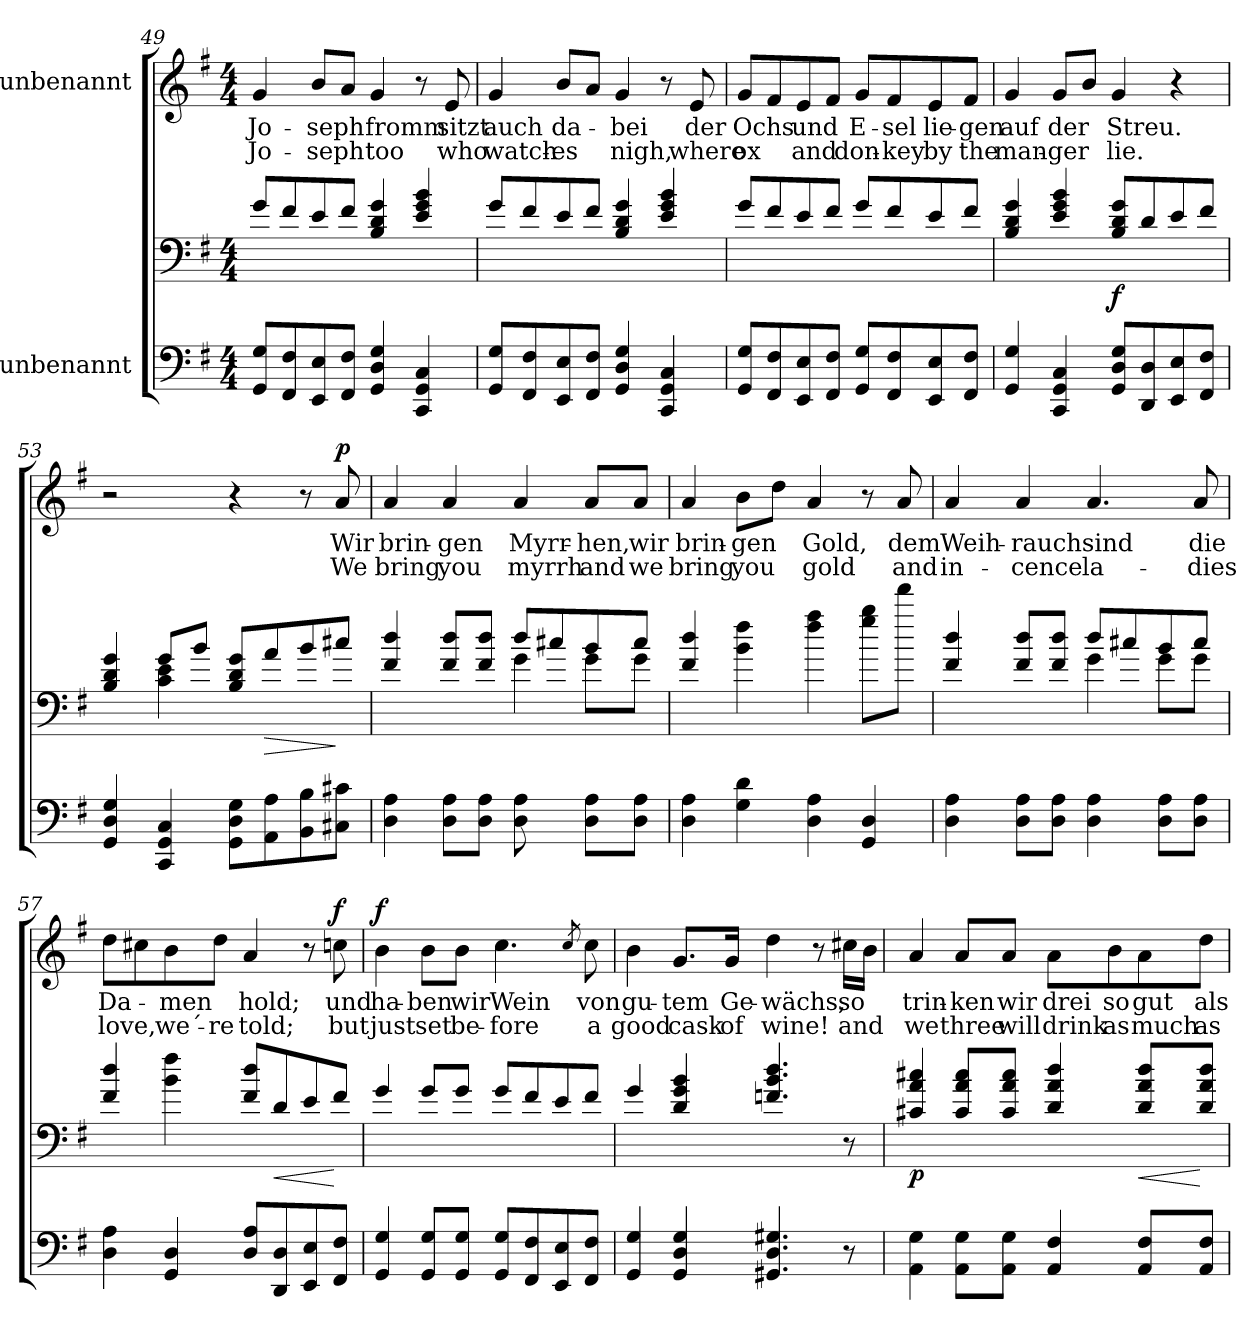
**kern	**kern	**dynam	**kern	**text	**text	**dynam
*part2	*part2	*part2	*part1	*part1	*part1	*part1
*staff3	*staff2	*staff2/3	*staff1	*staff1	*staff1	*staff1
*I"unbenannt	*	*	*I"unbenannt	*	*	*
*clefF4	*clefF4	*	*clefG2	*	*	*
*k[f#]	*k[f#]	*	*k[f#]	*	*	*
*M4/4	*M4/4	*	*M4/4	*	*	*
=49	=49	=49	=49	=49	=49	=49
!	!	!	!	!LO:LY:b	!LO:LY:b	!
8GG/ 8G/L	8g/L	.	4g/	Jo-	Jo-	.
8FF#/ 8F#/	8f#/	.	.	.	.	.
!	!	!	!	!LO:LY:b	!LO:LY:b	!
8EE/ 8E/	8e/	.	8b/L	seph	seph	.
8FF#/ 8F#/J	8f#/J	.	8a/J	.	.	.
!	!	!	!	!LO:LY:b	!LO:LY:b	!
4GG/ 4D/ 4G/	4B/ 4d/ 4g/	.	4g/	fromm	too	.
4CC/ 4GG/ 4C/	4e/ 4g/ 4b/	.	8r	.	.	.
!	!	!	!	!LO:LY:b	!LO:LY:b	!
.	.	.	8e/	sitzt	who	.
=50	=50	=50	=50	=50	=50	=50
!	!	!	!	!LO:LY:b	!LO:LY:b	!
8GG/ 8G/L	8g/L	.	4g/	auch	watch-	.
8FF#/ 8F#/	8f#/	.	.	.	.	.
!	!	!	!	!LO:LY:b	!LO:LY:b	!
8EE/ 8E/	8e/	.	8b/L	da-	es	.
8FF#/ 8F#/J	8f#/J	.	8a/J	.	.	.
!	!	!	!	!LO:LY:b	!LO:LY:b	!
4GG/ 4D/ 4G/	4B/ 4d/ 4g/	.	4g/	bei	nigh,	.
4CC/ 4GG/ 4C/	4e/ 4g/ 4b/	.	8r	.	.	.
!	!	!	!	!LO:LY:b	!LO:LY:b	!
.	.	.	8e/	der	where	.
=51	=51	=51	=51	=51	=51	=51
!	!	!	!	!LO:LY:b	!LO:LY:b	!
8GG/ 8G/L	8g/L	.	8g/L	Ochs	ox	.
8FF#/ 8F#/	8f#/	.	8f#/	.	.	.
!	!	!	!	!LO:LY:b	!LO:LY:b	!
8EE/ 8E/	8e/	.	8e/	und	and	.
8FF#/ 8F#/J	8f#/J	.	8f#/J	.	.	.
!	!	!	!	!LO:LY:b	!LO:LY:b	!
8GG/ 8G/L	8g/L	.	8g/L	E-	don-	.
!	!	!	!	!LO:LY:b	!LO:LY:b	!
8FF#/ 8F#/	8f#/	.	8f#/	sel	key	.
!	!	!	!	!LO:LY:b	!LO:LY:b	!
8EE/ 8E/	8e/	.	8e/	lie-	by	.
!	!	!	!	!LO:LY:b	!LO:LY:b	!
8FF#/ 8F#/J	8f#/J	.	8f#/J	gen	the	.
=52	=52	=52	=52	=52	=52	=52
!	!	!	!	!LO:LY:b	!LO:LY:b	!
4GG/ 4G/	4B/ 4d/ 4g/	.	4g/	auf	man-	.
!	!	!	!	!LO:LY:b	!LO:LY:b	!
4CC/ 4GG/ 4C/	4e/ 4g/ 4b/	.	8g/L	der	ger	.
.	.	.	8b/J	.	.	.
!	!	!LO:DY:b	!	!LO:LY:b	!LO:LY:b	!
8GG/ 8D/ 8G/L	8B/ 8d/ 8g/L	f	4g/	Streu.	lie.	.
8DD/ 8D/	8d/	.	.	.	.	.
8EE/ 8E/	8e/	.	4r	.	.	.
8FF#/ 8F#/J	8f#/J	.	.	.	.	.
!!LO:LB:g=z
=53	=53	=53	=53	=53	=53	=53
*	*^	*	*	*	*	*
4GG/ 4D/ 4G/	4B/ 4d/ 4g/	4ryy	.	2r	.	.	.
4CC/ 4GG/ 4C/	8g/L	4c\ 4e\	.	.	.	.	.
.	8b/J	.	.	.	.	.	.
8GG\ 8D\ 8G\L	8B/ 8d/ 8g/L	2ryy	.	4r	.	.	.
!	!	!	!LO:HP:b	!	!	!	!
8AA\ 8A\	8a/	.	>	.	.	.	.
8BB\ 8B\	8b/	.	.	8r	.	.	.
!	!	!	!	!	!LO:LY:b	!LO:LY:b	!LO:DY:b
8C#X\ 8c#X\J	8cc#X/J	.	]	8a/	Wir	We	p
=54	=54	=54	=54	=54	=54	=54	=54
!	!	!	!	!	!LO:LY:b	!LO:LY:b	!
4D\ 4A\	4f#/ 4dd/	2ryy	.	4a/	brin-	bring	.
!	!	!	!	!	!LO:LY:b	!LO:LY:b	!
8D\ 8A\L	8f#/ 8dd/L	.	.	4a/	gen	you	.
8D\ 8A\J	8f#/ 8dd/J	.	.	.	.	.	.
!	!	!	!	!	!LO:LY:b	!LO:LY:b	!
8D\ 8A\	8dd/L	4g\	.	4a/	Myrr-	myrrh	.
8ryy	8cc#X/	.	.	.	.	.	.
!	!	!	!	!	!LO:LY:b	!LO:LY:b	!
8D\ 8A\L	8b/	8g\L	.	8a/L	hen,	and	.
!	!	!	!	!	!LO:LY:b	!LO:LY:b	!
8D\ 8A\J	8cc#/J	8g\J	.	8a/J	wir	we	.
=55	=55	=55	=55	=55	=55	=55	=55
!	!	!	!	!	!LO:LY:b	!LO:LY:b	!
*	*v	*v	*	*	*	*	*
4D\ 4A\	4f#/ 4dd/	.	4a/	brin-	bring	.
!	!	!	!	!LO:LY:b	!LO:LY:b	!
4G\ 4d\	4b\ 4ff#\	.	8b\L	gen	you	.
.	.	.	8dd\J	.	.	.
!	!	!	!	!LO:LY:b	!LO:LY:b	!
4D\ 4A\	4ff#\ 4aa\	.	4a/	Gold,	gold	.
4GG/ 4D/	8gg\ 8bb\L	.	8r	.	.	.
!	!	!	!	!LO:LY:b	!LO:LY:b	!
.	8fff#\J	.	8a/	dem	and	.
=56	=56	=56	=56	=56	=56	=56
*	*^	*	*	*	*	*
!	!	!	!	!	!LO:LY:b	!LO:LY:b	!
4D\ 4A\	4f#/ 4dd/	2ryy	.	4a/	Weih-	in-	.
!	!	!	!	!	!LO:LY:b	!LO:LY:b	!
8D\ 8A\L	8f#/ 8dd/L	.	.	4a/	rauch	cence	.
8D\ 8A\J	8f#/ 8dd/J	.	.	.	.	.	.
!	!	!	!	!	!LO:LY:b	!LO:LY:b	!
4D\ 4A\	8dd/L	4g\	.	4.a/	sind	la-	.
.	8cc#X/	.	.	.	.	.	.
8D\ 8A\L	8b/	8g\L	.	.	.	.	.
!	!	!	!	!	!LO:LY:b	!LO:LY:b	!
8D\ 8A\J	8cc#/J	8g\J	.	8a/	die	dies	.
=57	=57	=57	=57	=57	=57	=57	=57
!	!	!	!	!	!LO:LY:b	!LO:LY:b	!
*	*v	*v	*	*	*	*	*
4D\ 4A\	4f#/ 4dd/	.	8dd\L	Da-	love,	.
.	.	.	8cc#X\	.	.	.
!	!	!	!	!LO:LY:b	!LO:LY:b	!
4GG/ 4D/	4b\ 4ff#\	.	8b\	men	we´-	.
!	!	!	!	!	!LO:LY:b	!
.	.	.	8dd\J	.	re	.
!	!	!	!	!LO:LY:b	!LO:LY:b	!
8D/ 8A/L	8f#/ 8dd/L	.	4a/	hold;	told;	.
!	!	!LO:HP:b	!	!	!	!
8DD/ 8D/	8d/	<	.	.	.	.
8EE/ 8E/	8e/	.	8r	.	.	.
!	!	!	!	!LO:LY:b	!LO:LY:b	!LO:DY:b
8FF#/ 8F#/J	8f#/J	[	8ccn\	und	but	f
!!LO:LB:g=z
=58	=58	=58	=58	=58	=58	=58
!	!	!	!	!LO:LY:b	!LO:LY:b	!LO:DY:b
4GG/ 4G/	4g/	.	4b\	ha-	just	f
!	!	!	!	!LO:LY:b	!LO:LY:b	!
8GG/ 8G/L	8g/L	.	8b\L	ben	set	.
!	!	!	!	!LO:LY:b	!LO:LY:b	!
8GG/ 8G/J	8g/J	.	8b\J	wir	be-	.
!	!	!	!	!LO:LY:b	!LO:LY:b	!
8GG/ 8G/L	8g/L	.	4.cc\	Wein	fore	.
8FF#/ 8F#/	8f#/	.	.	.	.	.
8EE/ 8E/	8e/	.	.	.	.	.
.	.	.	8qcc/	.	.	.
!	!	!	!	!LO:LY:b	!LO:LY:b	!
8FF#/ 8F#/J	8f#/J	.	8cc\	von	a	.
=59	=59	=59	=59	=59	=59	=59
!	!	!	!	!LO:LY:b	!LO:LY:b	!
4GG/ 4G/	4g/	.	4b\	gu-	good	.
!	!	!	!	!LO:LY:b	!LO:LY:b	!
4GG/ 4D/ 4G/	4d/ 4g/ 4b/	.	8.g/L	tem	cask	.
!	!	!	!	!LO:LY:b	!LO:LY:b	!
.	.	.	16g/Jk	Ge-	of	.
!	!	!	!	!LO:LY:b	!LO:LY:b	!
4.GG#X/> 4.D/> 4.G#X/>	4.fn/> 4.b/> 4.dd/>	.	4dd\	wächs,	wine!	.
.	.	.	8r	.	.	.
!	!	!	!	!LO:LY:b	!LO:LY:b	!
8r	8r	.	16cc#X>\LL	so	and	.
.	.	.	16b\JJ	.	.	.
=60	=60	=60	=60	=60	=60	=60
!	!	!LO:DY:b	!	!LO:LY:b	!LO:LY:b	!
4AA\ 4G\	4c#X/ 4a/ 4cc#X/	p	4a/	trin-	we	.
!	!	!	!	!LO:LY:b	!LO:LY:b	!
8AA\ 8G\L	8c#/ 8a/ 8cc#/L	.	8a/L	ken	three	.
!	!	!	!	!LO:LY:b	!LO:LY:b	!
8AA\ 8G\J	8c#/ 8a/ 8cc#/J	.	8a/J	wir	will	.
!	!	!	!	!LO:LY:b	!LO:LY:b	!
4AA/ 4F#/	4d/ 4a/ 4dd/	.	8a\L	drei	drink	.
!	!	!	!	!LO:LY:b	!LO:LY:b	!
.	.	.	8b\	so	as	.
!	!	!LO:HP:b	!	!LO:LY:b	!LO:LY:b	!
8AA/ 8F#/L	8d/ 8a/ 8dd/L	<	8a\	gut	much	.
!	!	!	!	!LO:LY:b	!LO:LY:b	!
8AA/ 8F#/J	8d/ 8a/ 8dd/J	[	8dd\J	als	as	.
=	=	=	=	=	=	=
*-	*-	*-	*-	*-	*-	*-
